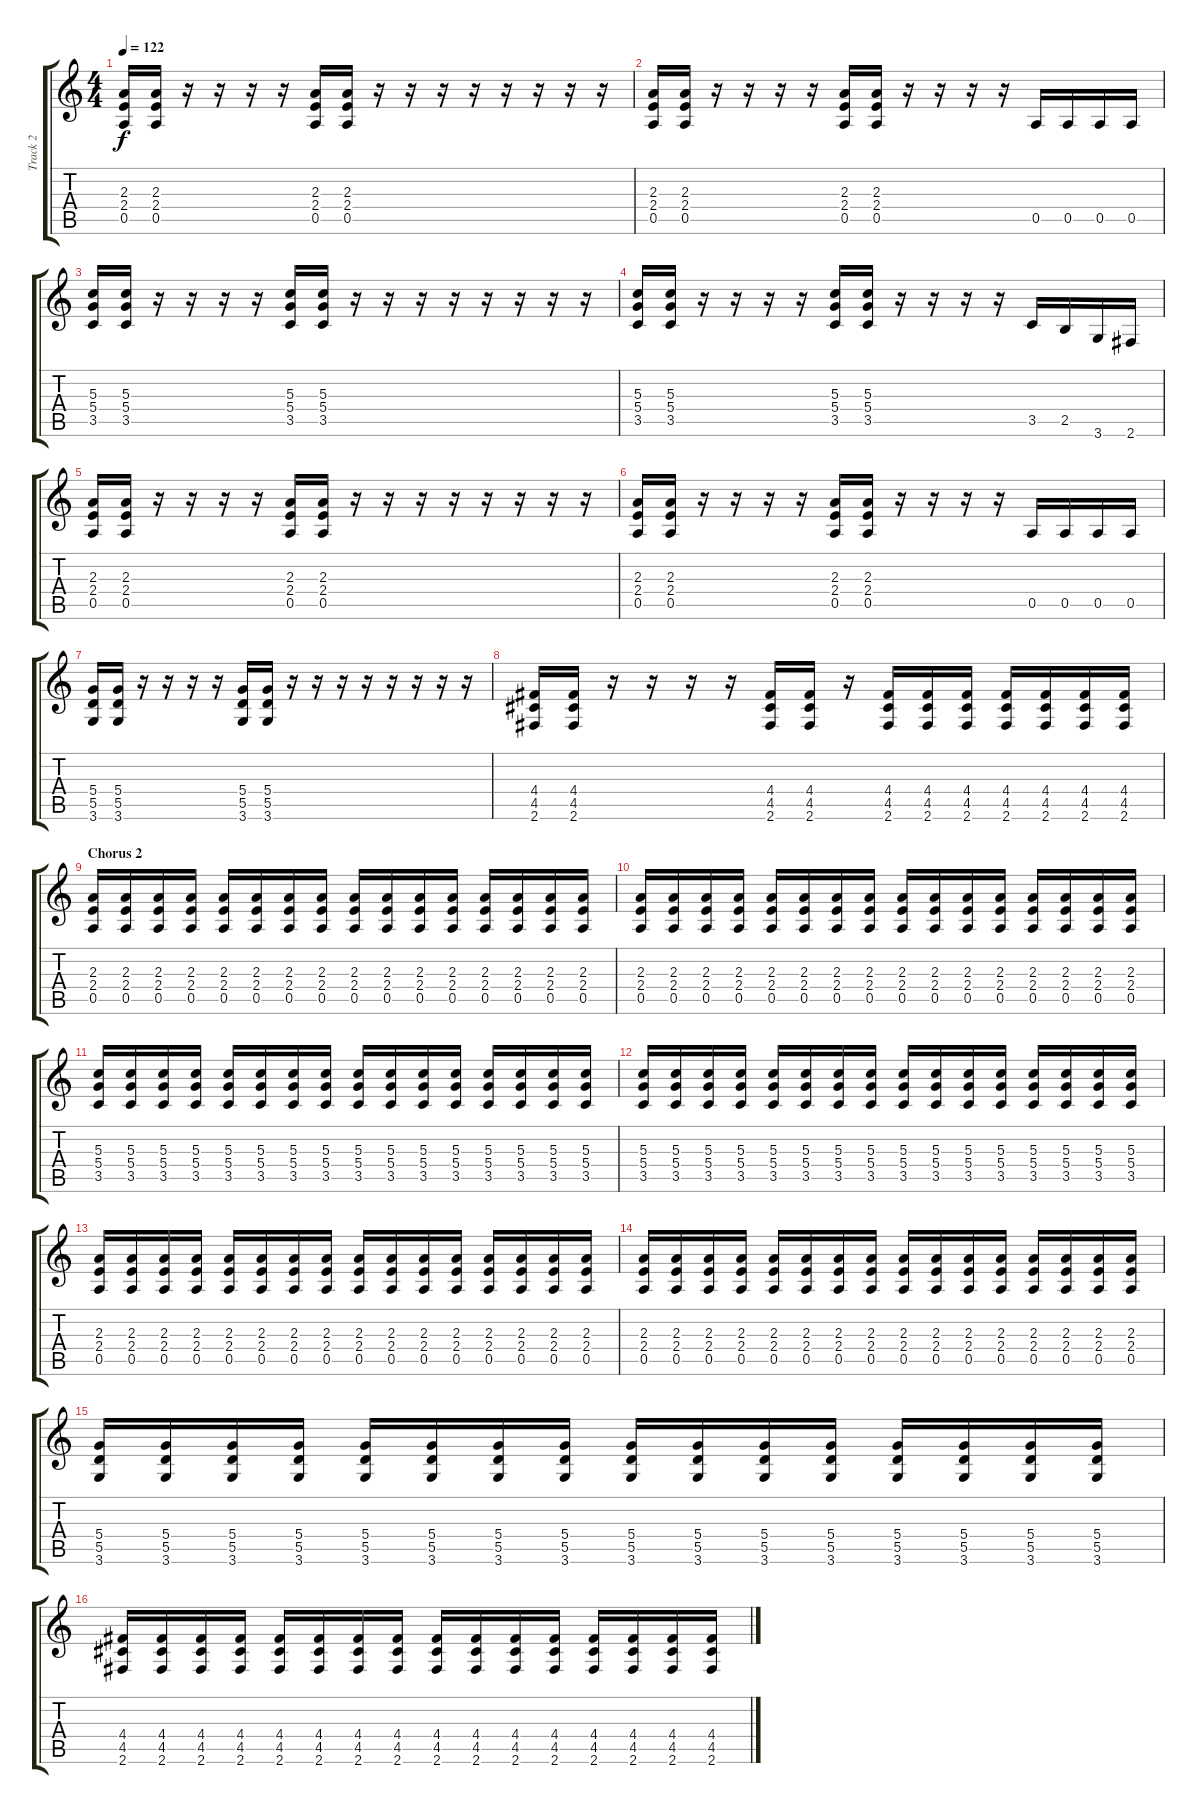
\track ("Track 2" "Track 2") {instrument acousticguitarnylon}
\staff {score tabs}
\tuning (E4 B3 G3 D3 A2 E2) {hide}
\ts (4 4)
\tempo 122
\clef g2
\ks c
(2.3 2.4 0.5).16{dy f instrument distortionguitar} (2.3 2.4 0.5).16 r.16 r.16 r.16 r.16 (2.3 2.4 0.5).16 (2.3 2.4 0.5).16 r.16 r.16 r.16 r.16 r.16 r.16 r.16 r.16 |
(2.3 2.4 0.5).16{instrument distortionguitar} (2.3 2.4 0.5).16 r.16 r.16 r.16 r.16 (2.3 2.4 0.5).16 (2.3 2.4 0.5).16 r.16 r.16 r.16 r.16 0.5.16 0.5.16 0.5.16 0.5.16 |
(5.3 5.4 3.5).16 (5.3 5.4 3.5).16 r.16 r.16 r.16 r.16 (5.3 5.4 3.5).16 (5.3 5.4 3.5).16 r.16 r.16 r.16 r.16 r.16 r.16 r.16 r.16 |
(5.3 5.4 3.5).16 (5.3 5.4 3.5).16 r.16 r.16 r.16 r.16 (5.3 5.4 3.5).16 (5.3 5.4 3.5).16 r.16 r.16 r.16 r.16 3.5.16 2.5.16 3.6.16 2.6.16 |
(2.3 2.4 0.5).16{instrument distortionguitar} (2.3 2.4 0.5).16 r.16 r.16 r.16 r.16 (2.3 2.4 0.5).16 (2.3 2.4 0.5).16 r.16 r.16 r.16 r.16 r.16 r.16 r.16 r.16 |
(2.3 2.4 0.5).16{instrument distortionguitar} (2.3 2.4 0.5).16 r.16 r.16 r.16 r.16 (2.3 2.4 0.5).16 (2.3 2.4 0.5).16 r.16 r.16 r.16 r.16 0.5.16 0.5.16 0.5.16 0.5.16 |
(5.4 5.5 3.6).16 (5.4 5.5 3.6).16 r.16 r.16 r.16 r.16 (5.4 5.5 3.6).16 (5.4 5.5 3.6).16 r.16 r.16 r.16 r.16 r.16 r.16 r.16 r.16 |
(4.4 4.5 2.6).16 (4.4 4.5 2.6).16 r.16 r.16 r.16 r.16 (4.4 4.5 2.6).16 (4.4 4.5 2.6).16 r.16 (4.4 4.5 2.6).16 (4.4 4.5 2.6).16 (4.4 4.5 2.6).16 (4.4 4.5 2.6).16 (4.4 4.5 2.6).16 (4.4 4.5 2.6).16 (4.4 4.5 2.6).16 |
\section ("" "Chorus 2")
(2.3 2.4 0.5).16{volume 13 instrument distortionguitar} (2.3 2.4 0.5).16 (2.3 2.4 0.5).16 (2.3 2.4 0.5).16 (2.3 2.4 0.5).16 (2.3 2.4 0.5).16 (2.3 2.4 0.5).16 (2.3 2.4 0.5).16 (2.3 2.4 0.5).16 (2.3 2.4 0.5).16 (2.3 2.4 0.5).16 (2.3 2.4 0.5).16 (2.3 2.4 0.5).16 (2.3 2.4 0.5).16 (2.3 2.4 0.5).16 (2.3 2.4 0.5).16 |
(2.3 2.4 0.5).16 (2.3 2.4 0.5).16 (2.3 2.4 0.5).16 (2.3 2.4 0.5).16 (2.3 2.4 0.5).16 (2.3 2.4 0.5).16 (2.3 2.4 0.5).16 (2.3 2.4 0.5).16 (2.3 2.4 0.5).16 (2.3 2.4 0.5).16 (2.3 2.4 0.5).16 (2.3 2.4 0.5).16 (2.3 2.4 0.5).16 (2.3 2.4 0.5).16 (2.3 2.4 0.5).16 (2.3 2.4 0.5).16 |
(5.3 5.4 3.5).16 (5.3 5.4 3.5).16 (5.3 5.4 3.5).16 (5.3 5.4 3.5).16 (5.3 5.4 3.5).16 (5.3 5.4 3.5).16 (5.3 5.4 3.5).16 (5.3 5.4 3.5).16 (5.3 5.4 3.5).16 (5.3 5.4 3.5).16 (5.3 5.4 3.5).16 (5.3 5.4 3.5).16 (5.3 5.4 3.5).16 (5.3 5.4 3.5).16 (5.3 5.4 3.5).16 (5.3 5.4 3.5).16 |
(5.3 5.4 3.5).16 (5.3 5.4 3.5).16 (5.3 5.4 3.5).16 (5.3 5.4 3.5).16 (5.3 5.4 3.5).16 (5.3 5.4 3.5).16 (5.3 5.4 3.5).16 (5.3 5.4 3.5).16 (5.3 5.4 3.5).16 (5.3 5.4 3.5).16 (5.3 5.4 3.5).16 (5.3 5.4 3.5).16 (5.3 5.4 3.5).16 (5.3 5.4 3.5).16 (5.3 5.4 3.5).16 (5.3 5.4 3.5).16 |
(2.3 2.4 0.5).16 (2.3 2.4 0.5).16 (2.3 2.4 0.5).16 (2.3 2.4 0.5).16 (2.3 2.4 0.5).16 (2.3 2.4 0.5).16 (2.3 2.4 0.5).16 (2.3 2.4 0.5).16 (2.3 2.4 0.5).16 (2.3 2.4 0.5).16 (2.3 2.4 0.5).16 (2.3 2.4 0.5).16 (2.3 2.4 0.5).16 (2.3 2.4 0.5).16 (2.3 2.4 0.5).16 (2.3 2.4 0.5).16 |
(2.3 2.4 0.5).16 (2.3 2.4 0.5).16 (2.3 2.4 0.5).16 (2.3 2.4 0.5).16 (2.3 2.4 0.5).16 (2.3 2.4 0.5).16 (2.3 2.4 0.5).16 (2.3 2.4 0.5).16 (2.3 2.4 0.5).16 (2.3 2.4 0.5).16 (2.3 2.4 0.5).16 (2.3 2.4 0.5).16 (2.3 2.4 0.5).16 (2.3 2.4 0.5).16 (2.3 2.4 0.5).16 (2.3 2.4 0.5).16 |
(5.4 5.5 3.6).16 (5.4 5.5 3.6).16 (5.4 5.5 3.6).16 (5.4 5.5 3.6).16 (5.4 5.5 3.6).16 (5.4 5.5 3.6).16 (5.4 5.5 3.6).16 (5.4 5.5 3.6).16 (5.4 5.5 3.6).16 (5.4 5.5 3.6).16 (5.4 5.5 3.6).16 (5.4 5.5 3.6).16 (5.4 5.5 3.6).16 (5.4 5.5 3.6).16 (5.4 5.5 3.6).16 (5.4 5.5 3.6).16 |
(4.4 4.5 2.6).16 (4.4 4.5 2.6).16 (4.4 4.5 2.6).16 (4.4 4.5 2.6).16 (4.4 4.5 2.6).16 (4.4 4.5 2.6).16 (4.4 4.5 2.6).16 (4.4 4.5 2.6).16 (4.4 4.5 2.6).16 (4.4 4.5 2.6).16 (4.4 4.5 2.6).16 (4.4 4.5 2.6).16 (4.4 4.5 2.6).16 (4.4 4.5 2.6).16 (4.4 4.5 2.6).16 (4.4 4.5 2.6).16
